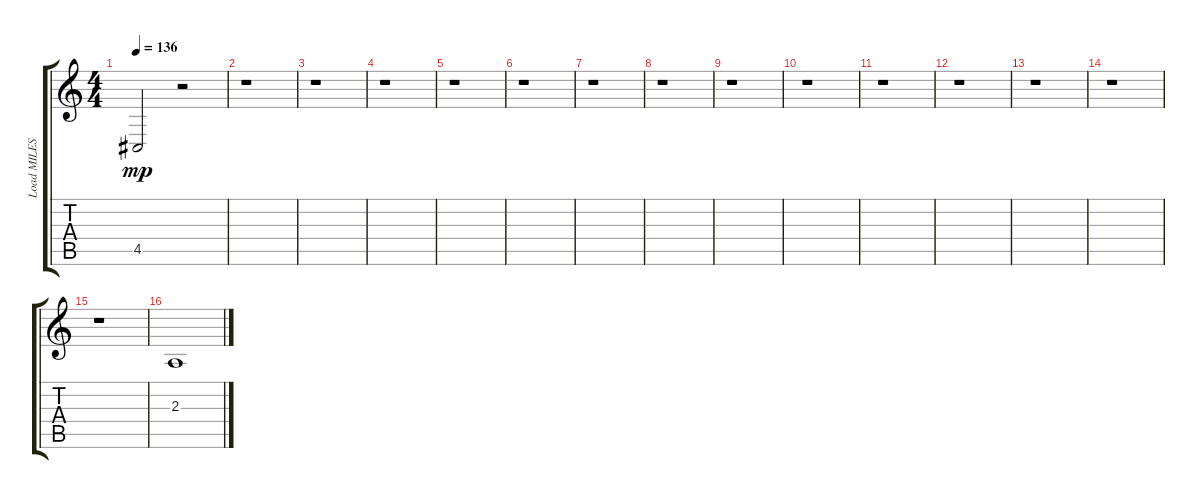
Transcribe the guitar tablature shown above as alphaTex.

\track ("Load MILES.SBK SoundFont as Bank #1" "Load MILES") {instrument seashore}
\staff {score tabs}
\tuning (E4 B3 G3 D3 A2 E2) {hide}
\ts (4 4)
\tempo 136
\clef g2
\ks c
4.5.2{dy mp} r.2 |
r.1 |
r.1 |
r.1 |
r.1 |
r.1 |
r.1 |
r.1 |
r.1 |
r.1 |
r.1 |
r.1 |
r.1 |
r.1 |
r.1 |
2.3.1
